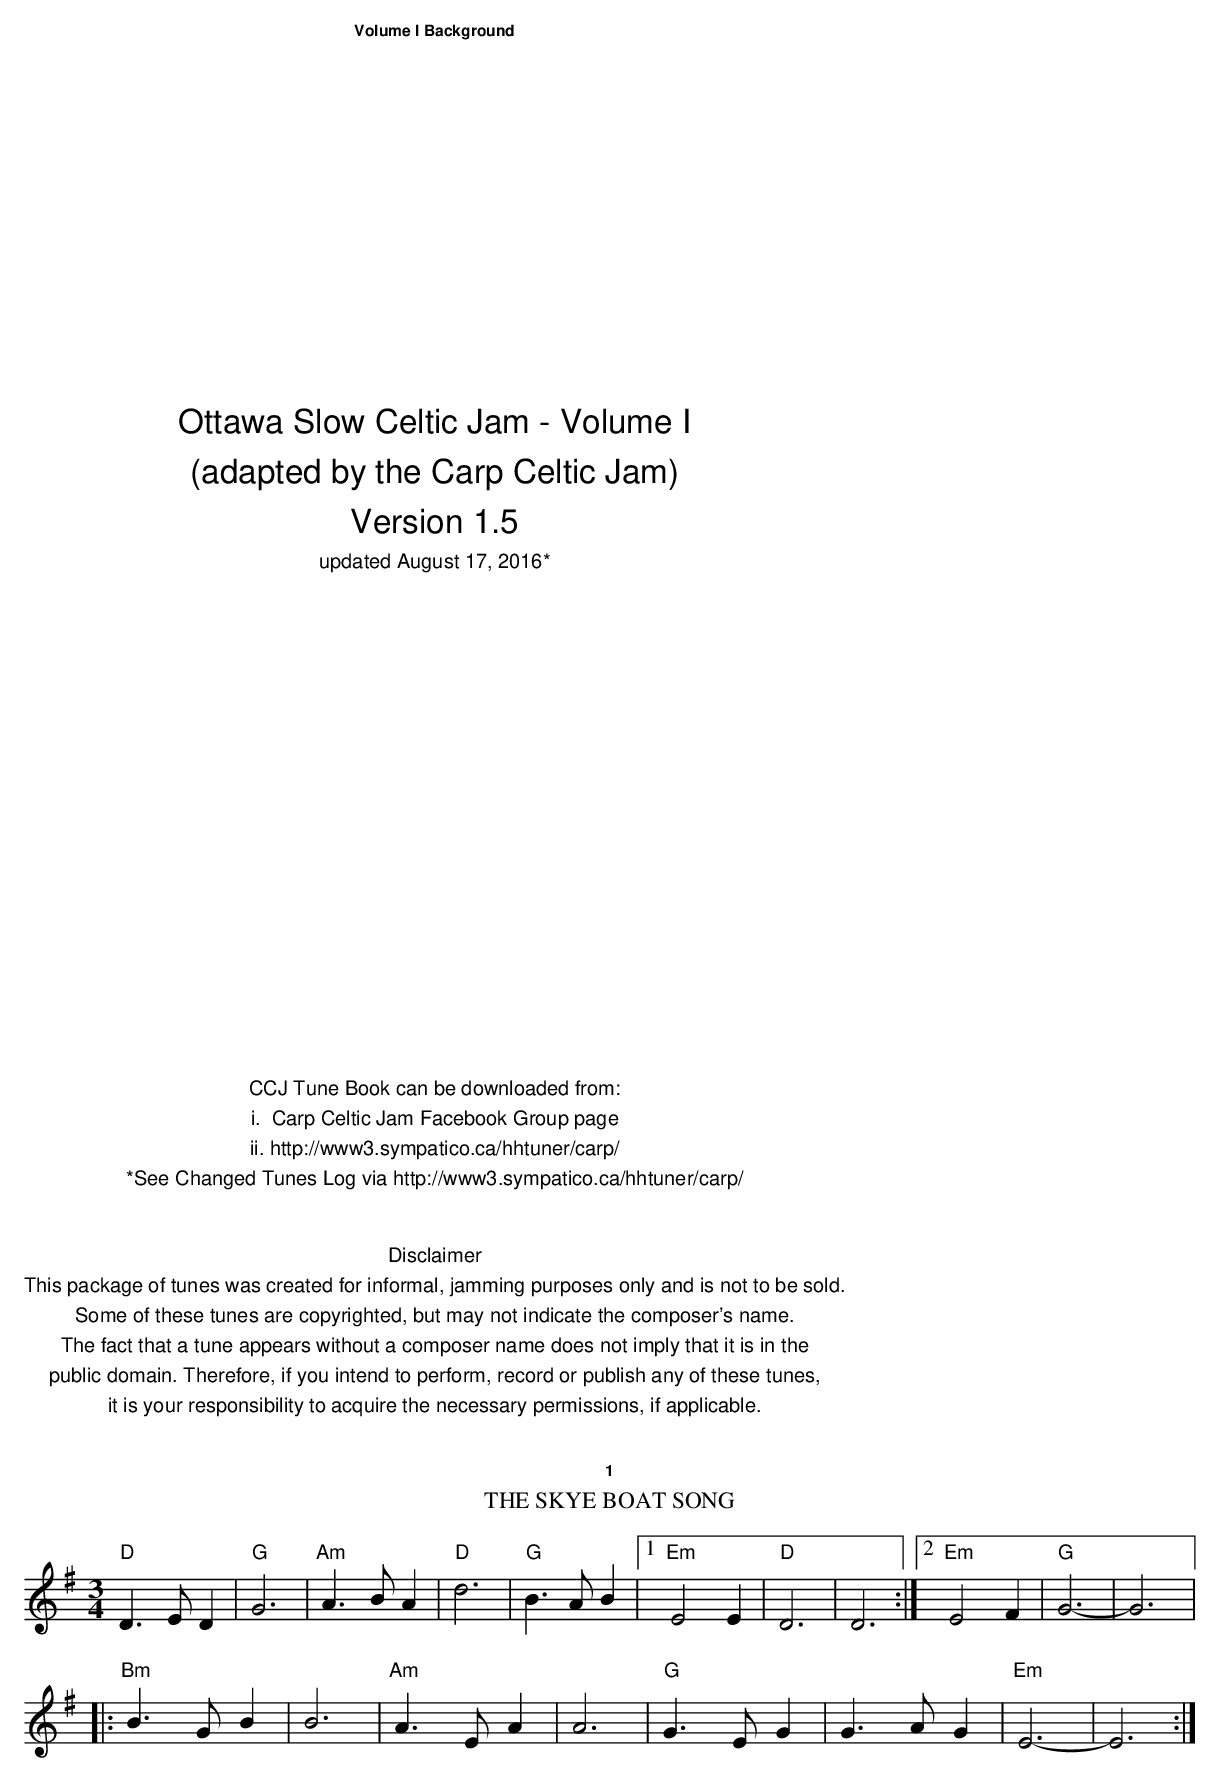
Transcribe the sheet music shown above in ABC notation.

X:1
T:Skye Boat Song, The
M:3/4
L:1/4
K:G
"D"D>ED |"G" G3  |"Am" A>BA |"D" d3  |"G" B>AB |[1 "Em"E2E |\
"D" D3  | D3  :|[2 "Em"E2F |"G" G3-  | G3   |:
"Bm"B>GB | B3  |"Am" A>EA | A3  |"G" G>EG | G>AG |"Em" E3-  | E3   :|
